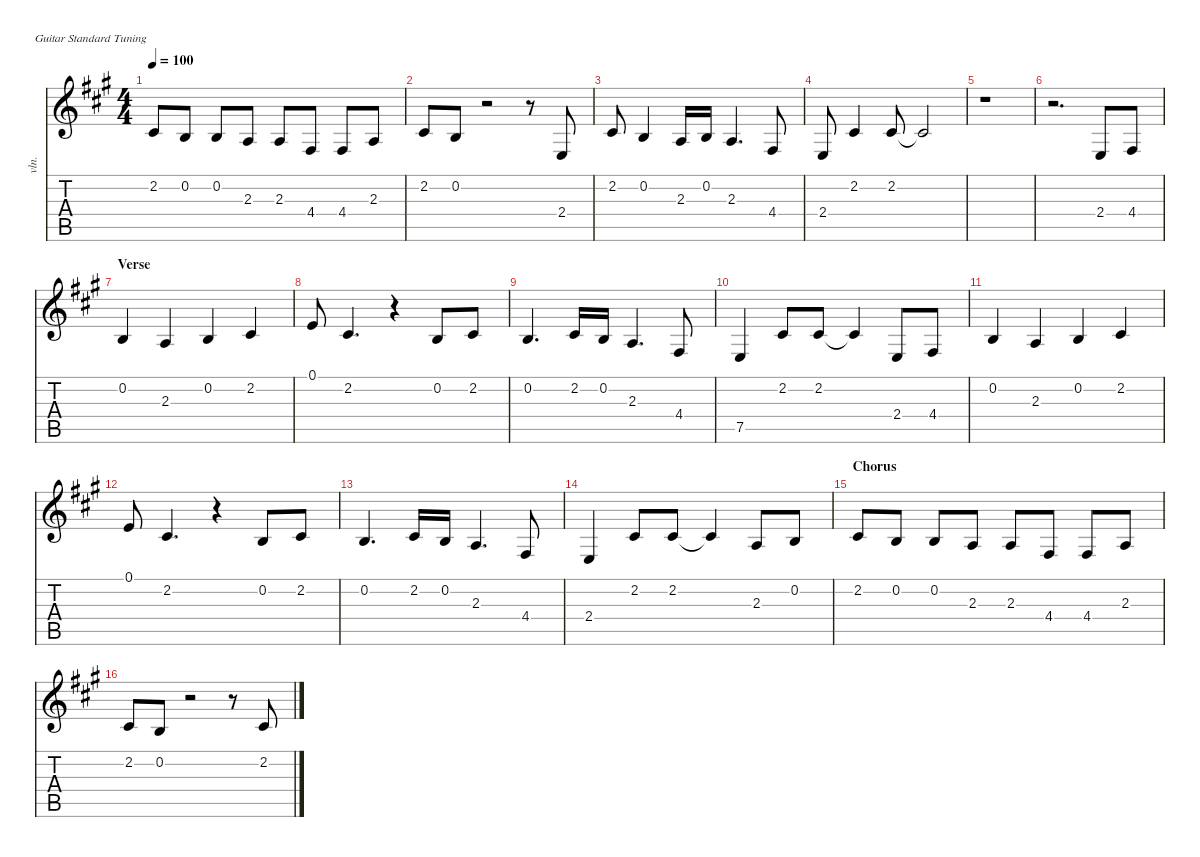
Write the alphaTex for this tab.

\defaultSystemsLayout 4
\hideDynamics
\bracketExtendMode nobrackets
\otherSystemsTrackNameOrientation horizontal
\track ("John" "vln.") {instrument synthstrings1}
\staff {score tabs}
\tuning (E4 B3 G3 D3 A2 E2)
\ts (4 4)
\tempo 100
\clef g2
\ks a
2.2{acc #}.8{dy f} 0.2{acc forcenatural}.8 0.2{acc forcenatural}.8 2.3{acc forcenatural}.8 2.3{acc forcenatural}.8 4.4{acc #}.8 4.4{acc #}.8 2.3{acc forcenatural}.8 |
2.2{acc #}.8 0.2{acc forcenatural}.8 r.2 r.8 2.4{acc forcenatural}.8 |
2.2{acc #}.8 0.2{acc forcenatural}.4 2.3{acc forcenatural}.16 0.2{acc forcenatural}.16 2.3{acc forcenatural}.4{d} 4.4{acc #}.8 |
2.4{acc forcenatural}.8 2.2{acc #}.4 2.2{acc #}.8 2.2{t acc #}.2 |
r.1 |
r.2{d} 2.4{acc forcenatural}.8 4.4{acc #}.8 |
\section ("" "Verse")
0.2{acc forcenatural}.4 2.3{acc forcenatural}.4 0.2{acc forcenatural}.4 2.2{acc #}.4 |
0.1{acc forcenatural}.8 2.2{acc #}.4{d} r.4 0.2{acc forcenatural}.8 2.2{acc #}.8 |
0.2{acc forcenatural}.4{d} 2.2{acc #}.16 0.2{acc forcenatural}.16 2.3{acc forcenatural}.4{d} 4.4{acc #}.8 |
7.5{acc forcenatural}.4 2.2{acc #}.8 2.2{acc #}.8 2.2{t acc #}.4 2.4{acc forcenatural}.8 4.4{acc #}.8 |
0.2{acc forcenatural}.4 2.3{acc forcenatural}.4 0.2{acc forcenatural}.4 2.2{acc #}.4 |
0.1{acc forcenatural}.8 2.2{acc #}.4{d} r.4 0.2{acc forcenatural}.8 2.2{acc #}.8 |
0.2{acc forcenatural}.4{d} 2.2{acc #}.16 0.2{acc forcenatural}.16 2.3{acc forcenatural}.4{d} 4.4{acc #}.8 |
2.4{acc forcenatural}.4 2.2{acc #}.8 2.2{acc #}.8 2.2{t acc #}.4 2.3{acc forcenatural}.8 0.2{acc forcenatural}.8 |
\section ("" "Chorus")
2.2{acc #}.8 0.2{acc forcenatural}.8 0.2{acc forcenatural}.8 2.3{acc forcenatural}.8 2.3{acc forcenatural}.8 4.4{acc #}.8 4.4{acc #}.8 2.3{acc forcenatural}.8 |
2.2{acc #}.8 0.2{acc forcenatural}.8 r.2 r.8 2.2{acc #}.8
